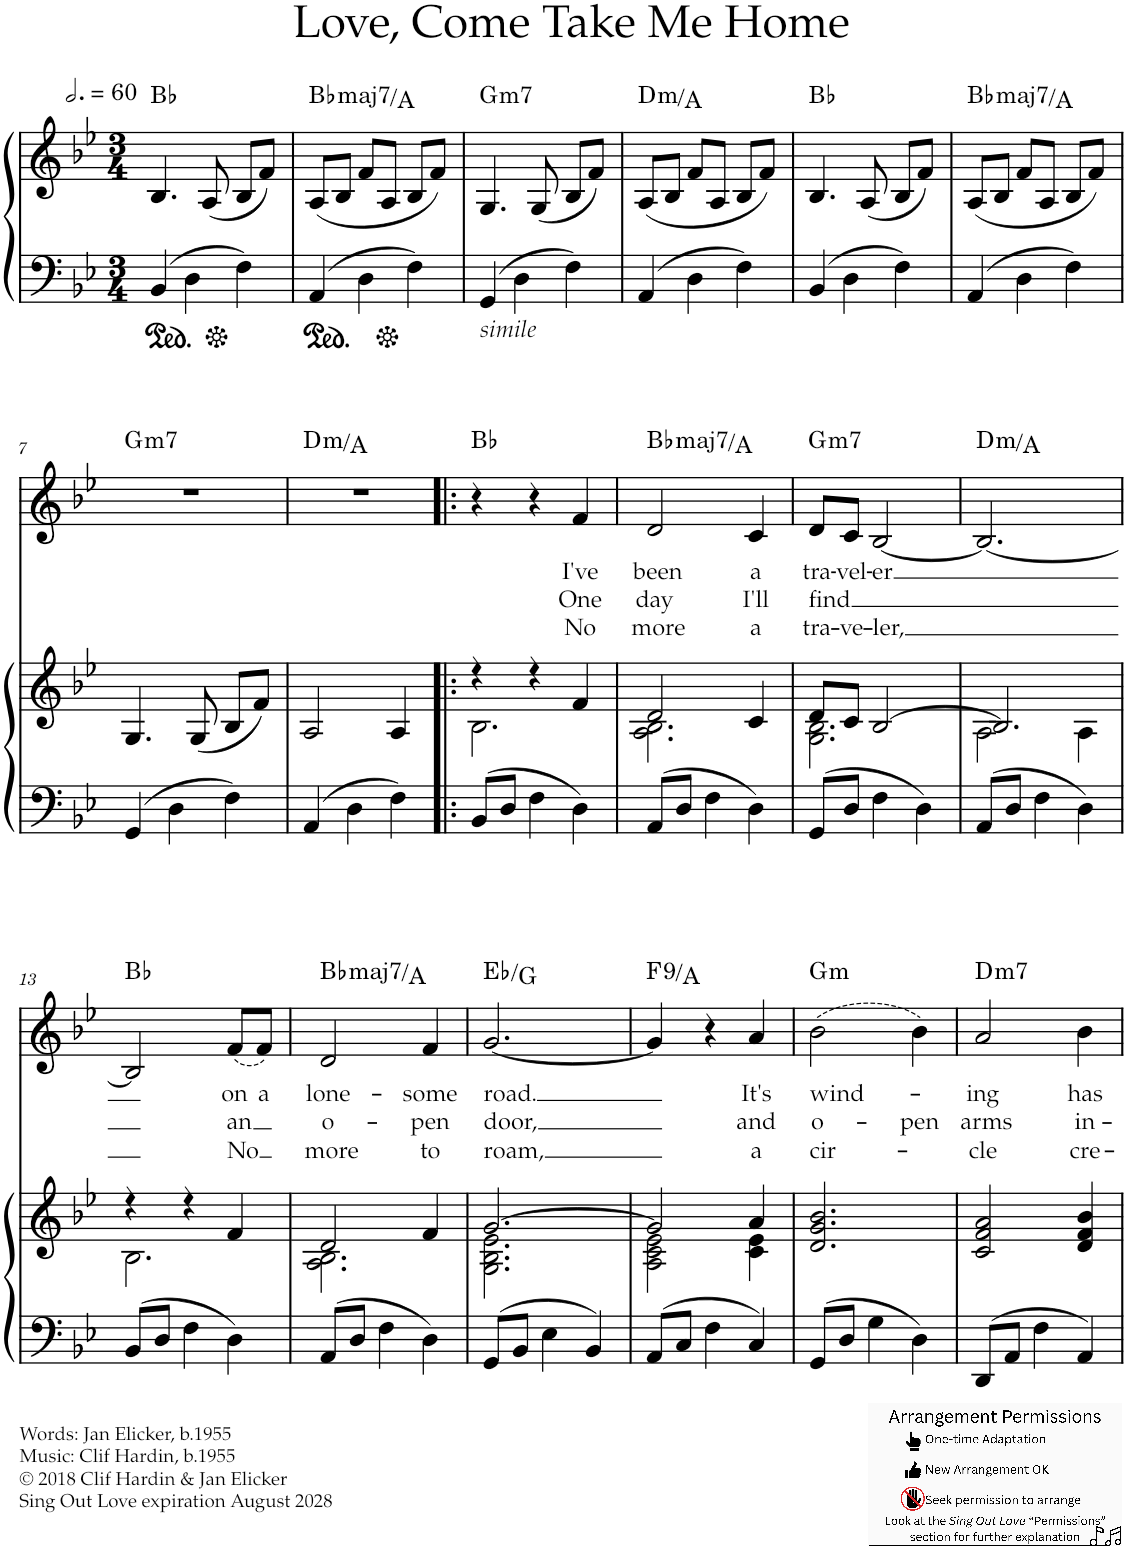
**kern	**kern	**harte	**kern	**text	**text	**text	**harte
*part2	*part2	*part2	*part1	*part1	*part1	*part1	*part1
*staff3	*staff2	*	*staff1	*staff1	*staff1	*staff1	*
*	*	*	*I"Violin	*	*	*	*
*	*	*	*I'Vln	*	*	*	*
*clefF4	*clefG2	*	*clefG2	*	*	*	*
*k[b-e-]	*k[b-e-]	*	*k[b-e-]	*	*	*	*
*B-:	*B-:	*	*B-:	*	*	*	*
*M3/4	*M3/4	*	*M3/4	*	*	*	*
*MM180	*MM180	*	*MM180	*	*	*	*
=1	=1	=1	=1	=1	=1	=1	=1
4BB-/	4.B-/	Bb:maj	2.r	.	.	.	.
4D\	.	.	.	.	.	.	.
.	(<8A/	.	.	.	.	.	.
4F\	8B-/L	.	.	.	.	.	.
.	8f/J)	.	.	.	.	.	.
=2	=2	=2	=2	=2	=2	=2	=2
!	!	!LO:H:kt=maj7	!	!	!	!	!
4AA/	(<8A/L	Bb:maj7/7	2.r	.	.	.	.
.	8B-/J	.	.	.	.	.	.
4D\	8f/L	.	.	.	.	.	.
.	8A/J	.	.	.	.	.	.
4F\	8B-/L	.	.	.	.	.	.
.	8f/J)	.	.	.	.	.	.
=3	=3	=3	=3	=3	=3	=3	=3
!LO:TX:b:i:t=simile	!	!LO:H:kt=m7	!	!	!	!	!
4GG/	4.G/	G:min7	2.r	.	.	.	.
4D\	.	.	.	.	.	.	.
.	(<8G/	.	.	.	.	.	.
4F\	8B-/L	.	.	.	.	.	.
.	8f/J)	.	.	.	.	.	.
=4	=4	=4	=4	=4	=4	=4	=4
!	!	!LO:H:kt=m	!	!	!	!	!
4AA/	(<8A/L	D:min/5	2.r	.	.	.	.
.	8B-/J	.	.	.	.	.	.
4D\	8f/L	.	.	.	.	.	.
.	8A/J	.	.	.	.	.	.
4F\	8B-/L	.	.	.	.	.	.
.	8f/J)	.	.	.	.	.	.
=5	=5	=5	=5	=5	=5	=5	=5
4BB-/	4.B-/	Bb:maj	2.r	.	.	.	.
4D\	.	.	.	.	.	.	.
.	(<8A/	.	.	.	.	.	.
4F\	8B-/L	.	.	.	.	.	.
.	8f/J)	.	.	.	.	.	.
=6	=6	=6	=6	=6	=6	=6	=6
!	!	!LO:H:kt=maj7	!	!	!	!	!
4AA/	(<8A/L	Bb:maj7/7	2.r	.	.	.	.
.	8B-/J	.	.	.	.	.	.
4D\	8f/L	.	.	.	.	.	.
.	8A/J	.	.	.	.	.	.
4F\	8B-/L	.	.	.	.	.	.
.	8f/J)	.	.	.	.	.	.
!!LO:LB:g=z
=7	=7	=7	=7	=7	=7	=7	=7
!	!	!	!	!	!	!	!LO:H:kt=m7
4GG/	4.G/	.	2.r	.	.	.	G:min7
4D\	.	.	.	.	.	.	.
.	(<8G/	.	.	.	.	.	.
4F\	8B-/L	.	.	.	.	.	.
.	8f/J)	.	.	.	.	.	.
=8	=8	=8	=8	=8	=8	=8	=8
!	!	!	!	!	!	!	!LO:H:kt=m
4AA/	2A/	.	2.r	.	.	.	D:min/5
4D\	.	.	.	.	.	.	.
4F\	4A/	.	.	.	.	.	.
=9!|:	=9!|:	=9!|:	=9!|:	=9!|:	=9!|:	=9!|:	=9!|:
*	*^	*	*	*	*	*	*
8BB-/L	4r	2.B-\	.	4r	.	.	.	Bb:maj
8D/J	.	.	.	.	.	.	.	.
4F\	4r	.	.	4r	.	.	.	.
!	!	!	!	!	!LO:LY:b	!LO:LY:b	!LO:LY:b	!
4D\	4f/	.	.	4f/	I've	One	No	.
=10	=10	=10	=10	=10	=10	=10	=10	=10
!	!	!	!	!	!LO:LY:b	!LO:LY:b	!LO:LY:b	!LO:H:kt=maj7
8AA/L	2d/	2.A\ 2.B-\	.	2d/	been	day	more	Bb:maj7/7
8D/J	.	.	.	.	.	.	.	.
4F\	.	.	.	.	.	.	.	.
!	!	!	!	!	!LO:LY:b	!LO:LY:b	!LO:LY:b	!
4D\	4c/	.	.	4c/	a	I'll	a	.
=11	=11	=11	=11	=11	=11	=11	=11	=11
!	!	!	!	!	!LO:LY:b	!LO:LY:b	!LO:LY:b	!LO:H:kt=m7
8GG/L	8d/L	2.G\ 2.B-\	.	8d/L	tra-	find	tra-	G:min7
!	!	!	!	!	!LO:LY:b	!	!LO:LY:b	!
8D/J	8c/J	.	.	8c/J	-vel-	.	-ve-	.
!	!	!	!	!	!LO:LY:b	!	!LO:LY:b	!
4F\	[>2B-/	.	.	[2B-/	-er	.	-ler,	.
4D\	.	.	.	.	.	.	.	.
=12	=12	=12	=12	=12	=12	=12	=12	=12
!	!	!	!	!	!	!	!	!LO:H:kt=m
8AA/L	2.B-/]	2A\	.	2.B-/_	.	.	.	D:min/5
8D/J	.	.	.	.	.	.	.	.
4F\	.	.	.	.	.	.	.	.
4D\	.	4A\	.	.	.	.	.	.
!!LO:LB:g=z
=13	=13	=13	=13	=13	=13	=13	=13	=13
8BB-/L	4r	2.B-\	.	2B-/]	.	.	.	Bb:maj
8D/J	.	.	.	.	.	.	.	.
4F\	4r	.	.	.	.	.	.	.
!	!	!	!	!	!LO:LY:b	!LO:LY:b	!LO:LY:b	!
4D\	4f/	.	.	(<8f/L	on	an	No	.
!	!	!	!	!	!LO:LY:b	!	!	!
.	.	.	.	8f/J)	a	.	.	.
=14	=14	=14	=14	=14	=14	=14	=14	=14
!	!	!	!	!	!LO:LY:b	!LO:LY:b	!LO:LY:b	!LO:H:kt=maj7
8AA/L	2d/	2.A\ 2.B-\	.	2d/	lone-	o-	more	Bb:maj7/7
8D/J	.	.	.	.	.	.	.	.
4F\	.	.	.	.	.	.	.	.
!	!	!	!	!	!LO:LY:b	!LO:LY:b	!LO:LY:b	!
4D\	4f/	.	.	4f/	-some	-pen	to	.
=15	=15	=15	=15	=15	=15	=15	=15	=15
!	!	!	!	!	!LO:LY:b	!LO:LY:b	!LO:LY:b	!
8GG/L	[>2.g/	2.G\ 2.B-\ 2.e-\	.	[2.g/	road.	door,	roam,	Eb:maj/3
8BB-/J	.	.	.	.	.	.	.	.
4E-\	.	.	.	.	.	.	.	.
4BB-/	.	.	.	.	.	.	.	.
=16	=16	=16	=16	=16	=16	=16	=16	=16
!	!	!	!	!	!	!	!	!LO:H:kt=9
8AA/L	2g/]	2A\ 2c\ 2e-\	.	4g/]	.	.	.	F:9/3
8C/J	.	.	.	.	.	.	.	.
4F\	.	.	.	4r	.	.	.	.
!	!	!	!	!	!LO:LY:b	!LO:LY:b	!LO:LY:b	!
4C/	4a/	4c\ 4e-\	.	4a/	It's	and	a	.
=17	=17	=17	=17	=17	=17	=17	=17	=17
!	!	!	!	!	!LO:LY:b	!LO:LY:b	!LO:LY:b	!LO:H:kt=m
*	*v	*v	*	*	*	*	*	*
8GG/L	2.d/ 2.g/ 2.b-/	.	(>2b-\	wind-	o-	cir-	G:min
8D/J	.	.	.	.	.	.	.
4G\	.	.	.	.	.	.	.
!	!	!	!	!	!LO:LY:b	!	!
4D\	.	.	4b-\)	.	-pen	.	.
=18	=18	=18	=18	=18	=18	=18	=18
!	!	!	!	!LO:LY:b	!LO:LY:b	!LO:LY:b	!LO:H:kt=m7
8DD/L	2c/ 2f/ 2a/	.	2a/	-ing	arms	-cle	D:min7
8AA/J	.	.	.	.	.	.	.
4F\	.	.	.	.	.	.	.
!	!	!	!	!LO:LY:b	!LO:LY:b	!LO:LY:b	!
4AA/	4d/ 4f/ 4b-/	.	4b-\	has	in-	cre-	.
=	=	=	=	=	=	=	=
*-	*-	*-	*-	*-	*-	*-	*-
